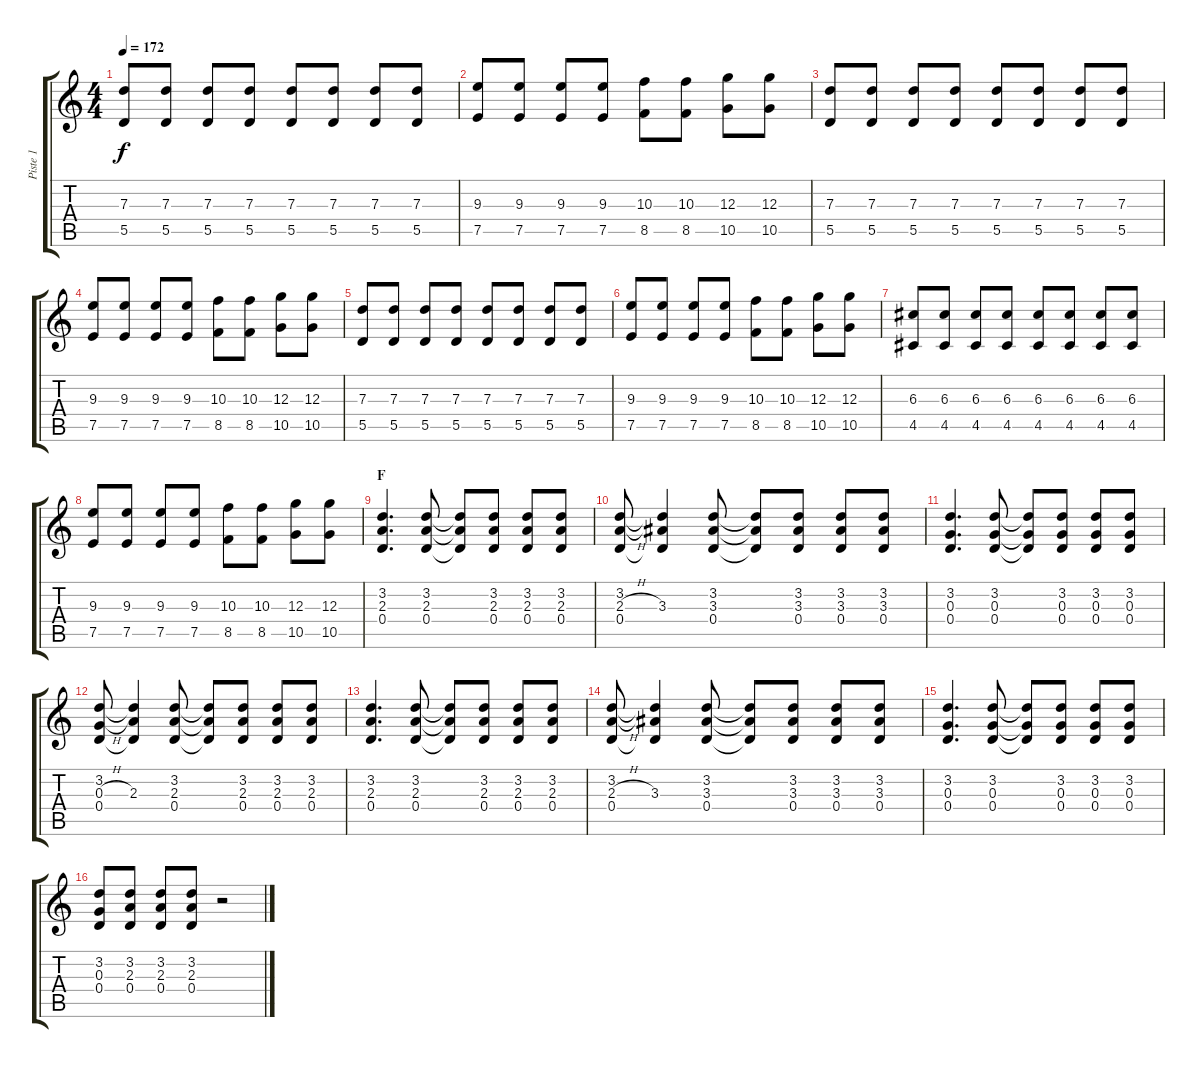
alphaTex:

\track ("Piste 1" "Piste 1") {instrument overdrivenguitar}
\staff {score tabs}
\tuning (E4 B3 G3 D3 A2 D2) {hide}
\ts (4 4)
\tempo 172
\clef g2
\ks c
(7.3 5.5).8{dy f} (7.3 5.5).8 (7.3 5.5).8 (7.3 5.5).8 (7.3 5.5).8 (7.3 5.5).8 (7.3 5.5).8 (7.3 5.5).8 |
(9.3 7.5).8 (9.3 7.5).8 (9.3 7.5).8 (9.3 7.5).8 (10.3 8.5).8 (10.3 8.5).8 (12.3 10.5).8 (12.3 10.5).8 |
(7.3 5.5).8 (7.3 5.5).8 (7.3 5.5).8 (7.3 5.5).8 (7.3 5.5).8 (7.3 5.5).8 (7.3 5.5).8 (7.3 5.5).8 |
(9.3 7.5).8 (9.3 7.5).8 (9.3 7.5).8 (9.3 7.5).8 (10.3 8.5).8 (10.3 8.5).8 (12.3 10.5).8 (12.3 10.5).8 |
(7.3 5.5).8 (7.3 5.5).8 (7.3 5.5).8 (7.3 5.5).8 (7.3 5.5).8 (7.3 5.5).8 (7.3 5.5).8 (7.3 5.5).8 |
(9.3 7.5).8 (9.3 7.5).8 (9.3 7.5).8 (9.3 7.5).8 (10.3 8.5).8 (10.3 8.5).8 (12.3 10.5).8 (12.3 10.5).8 |
(6.3 4.5).8 (6.3 4.5).8 (6.3 4.5).8 (6.3 4.5).8 (6.3 4.5).8 (6.3 4.5).8 (6.3 4.5).8 (6.3 4.5).8 |
(9.3 7.5).8 (9.3 7.5).8 (9.3 7.5).8 (9.3 7.5).8 (10.3 8.5).8 (10.3 8.5).8 (12.3 10.5).8 (12.3 10.5).8 |
\section ("" "F")
(3.2 2.3 0.4).4{d} (3.2 2.3 0.4).8 (3.2{t} 2.3{t} 0.4{t}).8 (3.2 2.3 0.4).8 (3.2 2.3 0.4).8 (3.2 2.3 0.4).8 |
(3.2 2.3{h} 0.4).8 (3.2{t} 3.3 0.4{t}).4 (3.2 3.3 0.4).8 (3.2{t} 3.3{t} 0.4{t}).8 (3.2 3.3 0.4).8 (3.2 3.3 0.4).8 (3.2 3.3 0.4).8 |
(3.2 0.3 0.4).4{d} (3.2 0.3 0.4).8 (3.2{t} 0.3{t} 0.4{t}).8 (3.2 0.3 0.4).8 (3.2 0.3 0.4).8 (3.2 0.3 0.4).8 |
(3.2 0.3{h} 0.4).8 (3.2{t} 2.3 0.4{t}).4 (3.2 2.3 0.4).8 (3.2{t} 2.3{t} 0.4{t}).8 (3.2 2.3 0.4).8 (3.2 2.3 0.4).8 (3.2 2.3 0.4).8 |
(3.2 2.3 0.4).4{d} (3.2 2.3 0.4).8 (3.2{t} 2.3{t} 0.4{t}).8 (3.2 2.3 0.4).8 (3.2 2.3 0.4).8 (3.2 2.3 0.4).8 |
(3.2 2.3{h} 0.4).8 (3.2{t} 3.3 0.4{t}).4 (3.2 3.3 0.4).8 (3.2{t} 3.3{t} 0.4{t}).8 (3.2 3.3 0.4).8 (3.2 3.3 0.4).8 (3.2 3.3 0.4).8 |
(3.2 0.3 0.4).4{d} (3.2 0.3 0.4).8 (3.2{t} 0.3{t} 0.4{t}).8 (3.2 0.3 0.4).8 (3.2 0.3 0.4).8 (3.2 0.3 0.4).8 |
(3.2 0.3 0.4).8 (3.2 2.3 0.4).8 (3.2 2.3 0.4).8 (3.2 2.3 0.4).8 r.2
